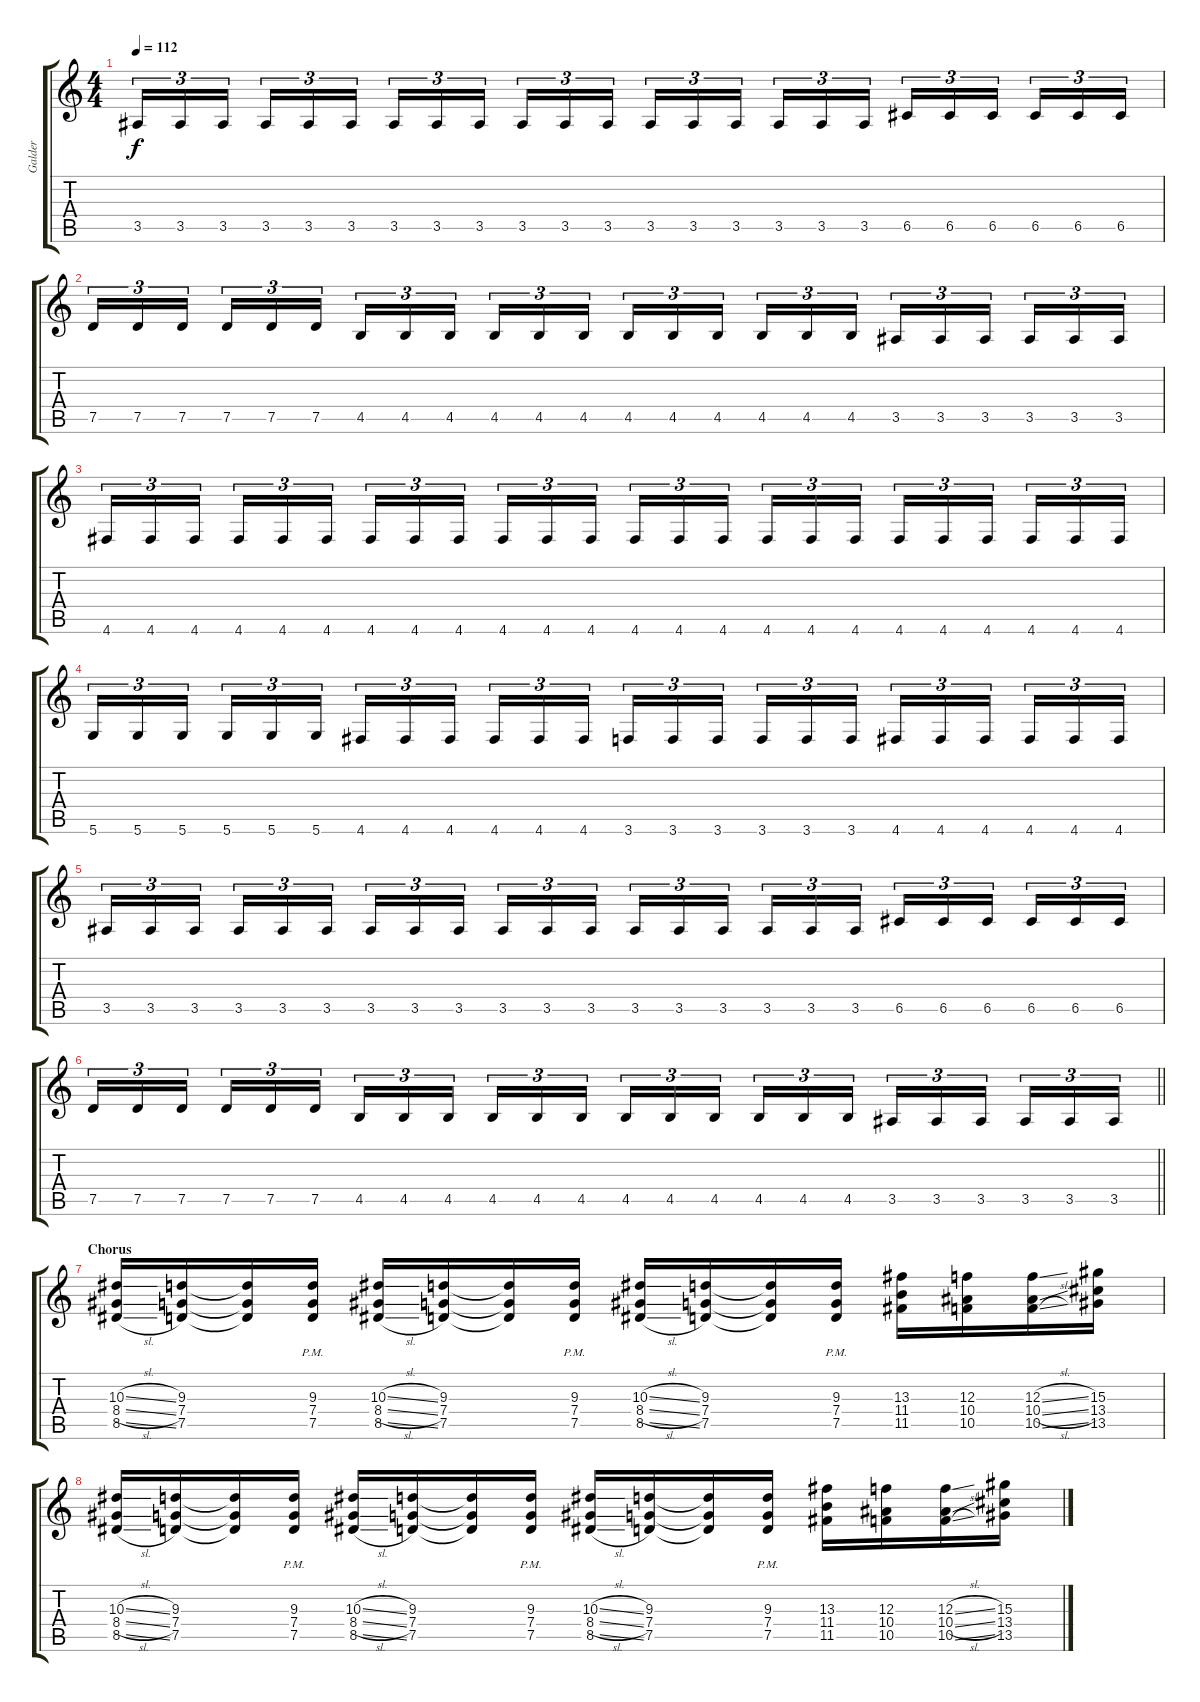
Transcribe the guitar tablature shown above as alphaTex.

\track ("Galder" "Galder") {instrument overdrivenguitar}
\staff {score tabs}
\tuning (D4 A3 F3 C3 G2 D2) {hide}
\ts (4 4)
\tempo 112
\clef g2
\ks c
3.5.16{tu (3 2) dy f} 3.5.16{tu (3 2)} 3.5.16{tu (3 2) beam splitsecondary} 3.5.16{tu (3 2)} 3.5.16{tu (3 2)} 3.5.16{tu (3 2)} 3.5.16{tu (3 2)} 3.5.16{tu (3 2)} 3.5.16{tu (3 2) beam splitsecondary} 3.5.16{tu (3 2)} 3.5.16{tu (3 2)} 3.5.16{tu (3 2)} 3.5.16{tu (3 2)} 3.5.16{tu (3 2)} 3.5.16{tu (3 2) beam splitsecondary} 3.5.16{tu (3 2)} 3.5.16{tu (3 2)} 3.5.16{tu (3 2)} 6.5.16{tu (3 2)} 6.5.16{tu (3 2)} 6.5.16{tu (3 2) beam splitsecondary} 6.5.16{tu (3 2)} 6.5.16{tu (3 2)} 6.5.16{tu (3 2)} |
7.5.16{tu (3 2)} 7.5.16{tu (3 2)} 7.5.16{tu (3 2) beam splitsecondary} 7.5.16{tu (3 2)} 7.5.16{tu (3 2)} 7.5.16{tu (3 2)} 4.5.16{tu (3 2)} 4.5.16{tu (3 2)} 4.5.16{tu (3 2) beam splitsecondary} 4.5.16{tu (3 2)} 4.5.16{tu (3 2)} 4.5.16{tu (3 2)} 4.5.16{tu (3 2)} 4.5.16{tu (3 2)} 4.5.16{tu (3 2) beam splitsecondary} 4.5.16{tu (3 2)} 4.5.16{tu (3 2)} 4.5.16{tu (3 2)} 3.5.16{tu (3 2)} 3.5.16{tu (3 2)} 3.5.16{tu (3 2) beam splitsecondary} 3.5.16{tu (3 2)} 3.5.16{tu (3 2)} 3.5.16{tu (3 2)} |
4.6.16{tu (3 2)} 4.6.16{tu (3 2)} 4.6.16{tu (3 2) beam splitsecondary} 4.6.16{tu (3 2)} 4.6.16{tu (3 2)} 4.6.16{tu (3 2)} 4.6.16{tu (3 2)} 4.6.16{tu (3 2)} 4.6.16{tu (3 2) beam splitsecondary} 4.6.16{tu (3 2)} 4.6.16{tu (3 2)} 4.6.16{tu (3 2)} 4.6.16{tu (3 2)} 4.6.16{tu (3 2)} 4.6.16{tu (3 2) beam splitsecondary} 4.6.16{tu (3 2)} 4.6.16{tu (3 2)} 4.6.16{tu (3 2)} 4.6.16{tu (3 2)} 4.6.16{tu (3 2)} 4.6.16{tu (3 2) beam splitsecondary} 4.6.16{tu (3 2)} 4.6.16{tu (3 2)} 4.6.16{tu (3 2)} |
5.6.16{tu (3 2)} 5.6.16{tu (3 2)} 5.6.16{tu (3 2) beam splitsecondary} 5.6.16{tu (3 2)} 5.6.16{tu (3 2)} 5.6.16{tu (3 2)} 4.6.16{tu (3 2)} 4.6.16{tu (3 2)} 4.6.16{tu (3 2) beam splitsecondary} 4.6.16{tu (3 2)} 4.6.16{tu (3 2)} 4.6.16{tu (3 2)} 3.6.16{tu (3 2)} 3.6.16{tu (3 2)} 3.6.16{tu (3 2) beam splitsecondary} 3.6.16{tu (3 2)} 3.6.16{tu (3 2)} 3.6.16{tu (3 2)} 4.6.16{tu (3 2)} 4.6.16{tu (3 2)} 4.6.16{tu (3 2) beam splitsecondary} 4.6.16{tu (3 2)} 4.6.16{tu (3 2)} 4.6.16{tu (3 2)} |
3.5.16{tu (3 2)} 3.5.16{tu (3 2)} 3.5.16{tu (3 2) beam splitsecondary} 3.5.16{tu (3 2)} 3.5.16{tu (3 2)} 3.5.16{tu (3 2)} 3.5.16{tu (3 2)} 3.5.16{tu (3 2)} 3.5.16{tu (3 2) beam splitsecondary} 3.5.16{tu (3 2)} 3.5.16{tu (3 2)} 3.5.16{tu (3 2)} 3.5.16{tu (3 2)} 3.5.16{tu (3 2)} 3.5.16{tu (3 2) beam splitsecondary} 3.5.16{tu (3 2)} 3.5.16{tu (3 2)} 3.5.16{tu (3 2)} 6.5.16{tu (3 2)} 6.5.16{tu (3 2)} 6.5.16{tu (3 2) beam splitsecondary} 6.5.16{tu (3 2)} 6.5.16{tu (3 2)} 6.5.16{tu (3 2)} |
\barLineRight lightlight
7.5.16{tu (3 2)} 7.5.16{tu (3 2)} 7.5.16{tu (3 2) beam splitsecondary} 7.5.16{tu (3 2)} 7.5.16{tu (3 2)} 7.5.16{tu (3 2)} 4.5.16{tu (3 2)} 4.5.16{tu (3 2)} 4.5.16{tu (3 2) beam splitsecondary} 4.5.16{tu (3 2)} 4.5.16{tu (3 2)} 4.5.16{tu (3 2)} 4.5.16{tu (3 2)} 4.5.16{tu (3 2)} 4.5.16{tu (3 2) beam splitsecondary} 4.5.16{tu (3 2)} 4.5.16{tu (3 2)} 4.5.16{tu (3 2)} 3.5.16{tu (3 2)} 3.5.16{tu (3 2)} 3.5.16{tu (3 2) beam splitsecondary} 3.5.16{tu (3 2)} 3.5.16{tu (3 2)} 3.5.16{tu (3 2)} |
\section ("" "Chorus")
(10.3{sl} 8.4{sl} 8.5{sl}).16 (9.3 7.4 7.5).16 (9.3{t} 7.4{t} 7.5{t}).16 (9.3{pm} 7.4{pm} 7.5{pm}).16 (10.3{sl} 8.4{sl} 8.5{sl}).16 (9.3 7.4 7.5).16 (9.3{t} 7.4{t} 7.5{t}).16 (9.3{pm} 7.4{pm} 7.5{pm}).16 (10.3{sl} 8.4{sl} 8.5{sl}).16 (9.3 7.4 7.5).16 (9.3{t} 7.4{t} 7.5{t}).16 (9.3{pm} 7.4{pm} 7.5{pm}).16 (13.3 11.4 11.5).16 (12.3 10.4 10.5).16 (12.3{sl} 10.4{sl} 10.5{sl}).16 (15.3 13.4 13.5).16 |
(10.3{sl} 8.4{sl} 8.5{sl}).16 (9.3 7.4 7.5).16 (9.3{t} 7.4{t} 7.5{t}).16 (9.3{pm} 7.4{pm} 7.5{pm}).16 (10.3{sl} 8.4{sl} 8.5{sl}).16 (9.3 7.4 7.5).16 (9.3{t} 7.4{t} 7.5{t}).16 (9.3{pm} 7.4{pm} 7.5{pm}).16 (10.3{sl} 8.4{sl} 8.5{sl}).16 (9.3 7.4 7.5).16 (9.3{t} 7.4{t} 7.5{t}).16 (9.3{pm} 7.4{pm} 7.5{pm}).16 (13.3 11.4 11.5).16 (12.3 10.4 10.5).16 (12.3{sl} 10.4{sl} 10.5{sl}).16 (15.3 13.4 13.5).16
